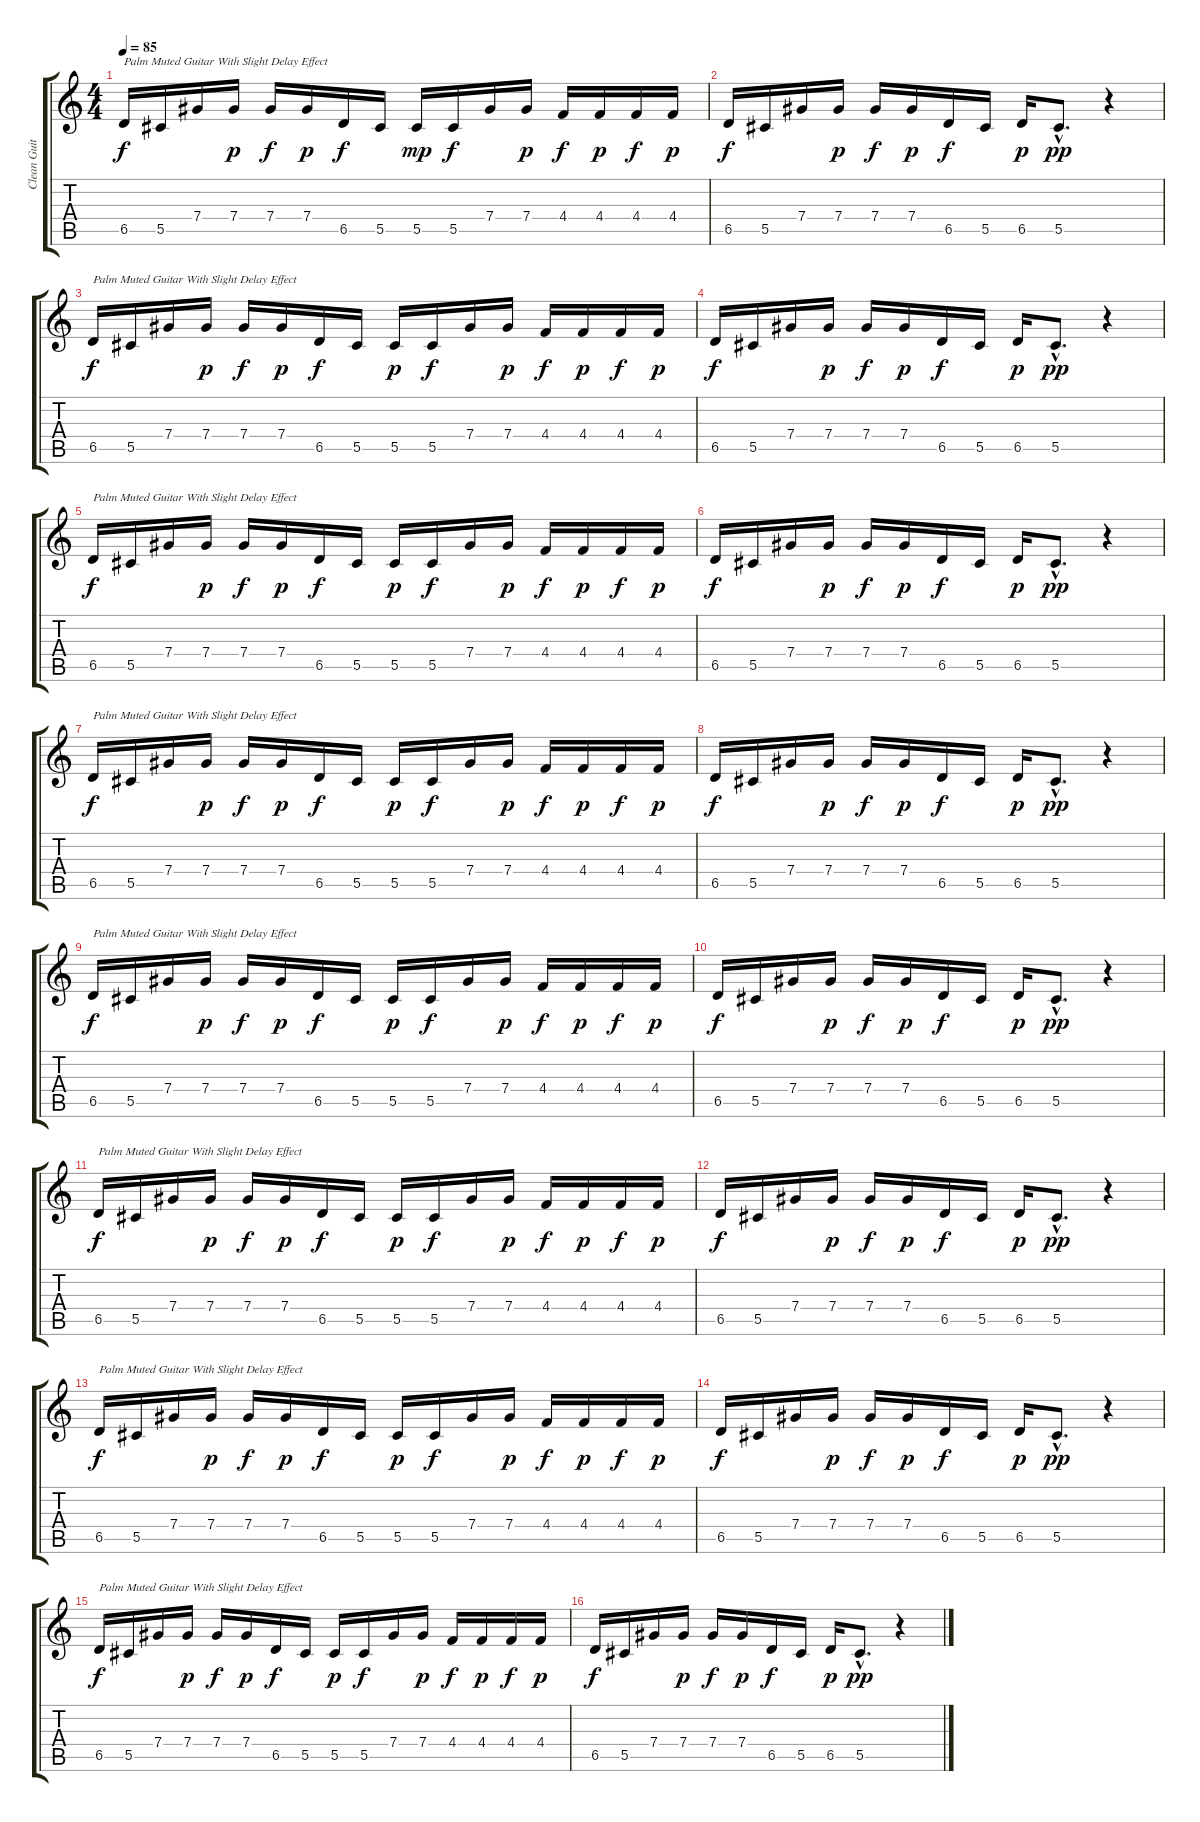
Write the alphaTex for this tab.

\track ("Clean Guitar" "Clean Guit") {instrument electricguitarmuted}
\staff {score tabs}
\tuning (Eb4 Bb3 Gb3 Db3 Ab2 Db2) {hide}
\ts (4 4)
\tempo 85
\clef g2
\ks c
6.5.16{txt "Palm Muted Guitar With Slight Delay Effect" dy f instrument electricguitarmuted} 5.5.16 7.4.16 7.4.16{dy p} 7.4.16{dy f} 7.4.16{dy p} 6.5.16{dy f} 5.5.16 5.5.16{dy mp} 5.5.16{dy f} 7.4.16 7.4.16{dy p} 4.4.16{dy f} 4.4.16{dy p} 4.4.16{dy f} 4.4.16{dy p} |
6.5.16{dy f} 5.5.16 7.4.16 7.4.16{dy p} 7.4.16{dy f} 7.4.16{dy p} 6.5.16{dy f} 5.5.16 6.5.16{dy p} 5.5{hac}.8{d dy pp} r.4 |
6.5.16{txt "Palm Muted Guitar With Slight Delay Effect" dy f} 5.5.16 7.4.16 7.4.16{dy p} 7.4.16{dy f} 7.4.16{dy p} 6.5.16{dy f} 5.5.16 5.5.16{dy p} 5.5.16{dy f} 7.4.16 7.4.16{dy p} 4.4.16{dy f} 4.4.16{dy p} 4.4.16{dy f} 4.4.16{dy p} |
6.5.16{dy f} 5.5.16 7.4.16 7.4.16{dy p} 7.4.16{dy f} 7.4.16{dy p} 6.5.16{dy f} 5.5.16 6.5.16{dy p} 5.5{hac}.8{d dy pp} r.4 |
6.5.16{txt "Palm Muted Guitar With Slight Delay Effect" dy f} 5.5.16 7.4.16 7.4.16{dy p} 7.4.16{dy f} 7.4.16{dy p} 6.5.16{dy f} 5.5.16 5.5.16{dy p} 5.5.16{dy f} 7.4.16 7.4.16{dy p} 4.4.16{dy f} 4.4.16{dy p} 4.4.16{dy f} 4.4.16{dy p} |
6.5.16{dy f} 5.5.16 7.4.16 7.4.16{dy p} 7.4.16{dy f} 7.4.16{dy p} 6.5.16{dy f} 5.5.16 6.5.16{dy p} 5.5{hac}.8{d dy pp} r.4 |
6.5.16{txt "Palm Muted Guitar With Slight Delay Effect" dy f} 5.5.16 7.4.16 7.4.16{dy p} 7.4.16{dy f} 7.4.16{dy p} 6.5.16{dy f} 5.5.16 5.5.16{dy p} 5.5.16{dy f} 7.4.16 7.4.16{dy p} 4.4.16{dy f} 4.4.16{dy p} 4.4.16{dy f} 4.4.16{dy p} |
6.5.16{dy f} 5.5.16 7.4.16 7.4.16{dy p} 7.4.16{dy f} 7.4.16{dy p} 6.5.16{dy f} 5.5.16 6.5.16{dy p} 5.5{hac}.8{d dy pp} r.4 |
6.5.16{txt "Palm Muted Guitar With Slight Delay Effect" dy f} 5.5.16 7.4.16 7.4.16{dy p} 7.4.16{dy f} 7.4.16{dy p} 6.5.16{dy f} 5.5.16 5.5.16{dy p} 5.5.16{dy f} 7.4.16 7.4.16{dy p} 4.4.16{dy f} 4.4.16{dy p} 4.4.16{dy f} 4.4.16{dy p} |
6.5.16{dy f} 5.5.16 7.4.16 7.4.16{dy p} 7.4.16{dy f} 7.4.16{dy p} 6.5.16{dy f} 5.5.16 6.5.16{dy p} 5.5{hac}.8{d dy pp} r.4 |
6.5.16{txt "Palm Muted Guitar With Slight Delay Effect" dy f} 5.5.16 7.4.16 7.4.16{dy p} 7.4.16{dy f} 7.4.16{dy p} 6.5.16{dy f} 5.5.16 5.5.16{dy p} 5.5.16{dy f} 7.4.16 7.4.16{dy p} 4.4.16{dy f} 4.4.16{dy p} 4.4.16{dy f} 4.4.16{dy p} |
6.5.16{dy f} 5.5.16 7.4.16 7.4.16{dy p} 7.4.16{dy f} 7.4.16{dy p} 6.5.16{dy f} 5.5.16 6.5.16{dy p} 5.5{hac}.8{d dy pp} r.4 |
6.5.16{txt "Palm Muted Guitar With Slight Delay Effect" dy f} 5.5.16 7.4.16 7.4.16{dy p} 7.4.16{dy f} 7.4.16{dy p} 6.5.16{dy f} 5.5.16 5.5.16{dy p} 5.5.16{dy f} 7.4.16 7.4.16{dy p} 4.4.16{dy f} 4.4.16{dy p} 4.4.16{dy f} 4.4.16{dy p} |
6.5.16{dy f} 5.5.16 7.4.16 7.4.16{dy p} 7.4.16{dy f} 7.4.16{dy p} 6.5.16{dy f} 5.5.16 6.5.16{dy p} 5.5{hac}.8{d dy pp} r.4 |
6.5.16{txt "Palm Muted Guitar With Slight Delay Effect" dy f} 5.5.16 7.4.16 7.4.16{dy p} 7.4.16{dy f} 7.4.16{dy p} 6.5.16{dy f} 5.5.16 5.5.16{dy p} 5.5.16{dy f} 7.4.16 7.4.16{dy p} 4.4.16{dy f} 4.4.16{dy p} 4.4.16{dy f} 4.4.16{dy p} |
6.5.16{dy f} 5.5.16 7.4.16 7.4.16{dy p} 7.4.16{dy f} 7.4.16{dy p} 6.5.16{dy f} 5.5.16 6.5.16{dy p} 5.5{hac}.8{d dy pp} r.4
